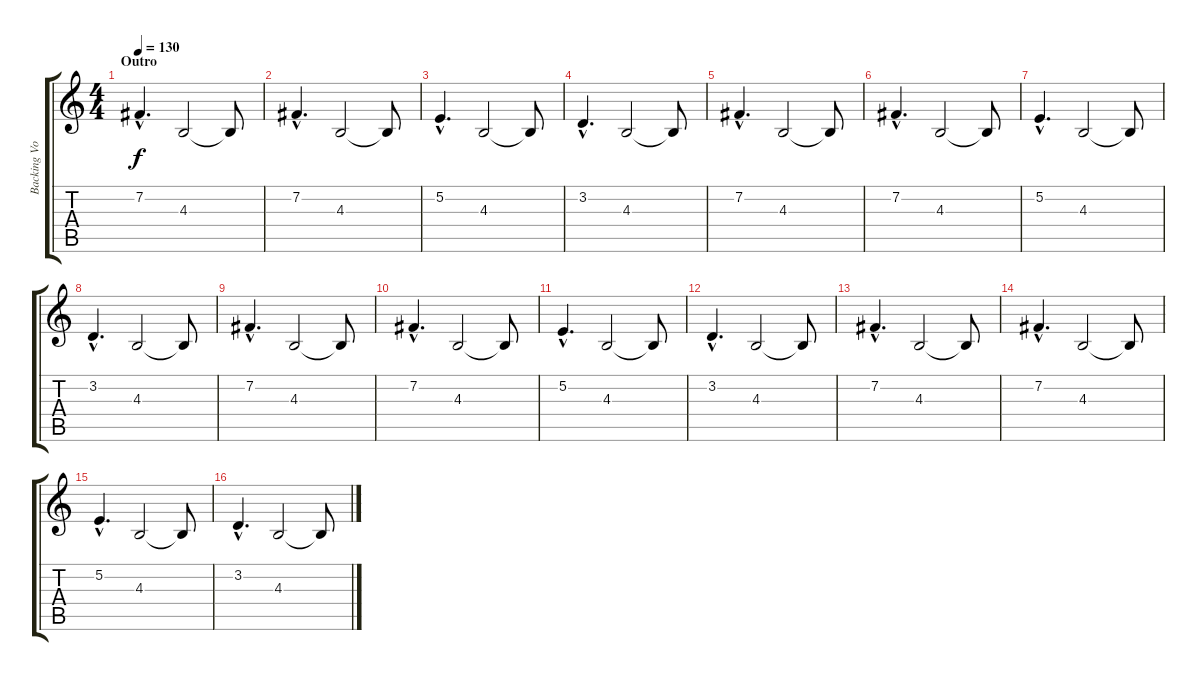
\track ("Backing Vocals" "Backing Vo") {instrument choiraahs}
\staff {score tabs}
\tuning (E4 B3 G3 D3 A2 E2) {hide}
\ts (4 4)
\section ("" "Outro")
\tempo 130
\clef g2
\ks c
7.2{hac}.4{d dy f} 4.3.2 4.3{t}.8 |
7.2{hac}.4{d} 4.3.2 4.3{t}.8 |
5.2{hac}.4{d} 4.3.2 4.3{t}.8 |
3.2{hac}.4{d} 4.3.2 4.3{t}.8 |
7.2{hac}.4{d} 4.3.2 4.3{t}.8 |
7.2{hac}.4{d} 4.3.2 4.3{t}.8 |
5.2{hac}.4{d} 4.3.2 4.3{t}.8 |
3.2{hac}.4{d} 4.3.2 4.3{t}.8 |
7.2{hac}.4{d} 4.3.2 4.3{t}.8 |
7.2{hac}.4{d} 4.3.2 4.3{t}.8 |
5.2{hac}.4{d} 4.3.2 4.3{t}.8 |
3.2{hac}.4{d} 4.3.2 4.3{t}.8 |
7.2{hac}.4{d} 4.3.2 4.3{t}.8 |
7.2{hac}.4{d} 4.3.2 4.3{t}.8 |
5.2{hac}.4{d} 4.3.2 4.3{t}.8 |
3.2{hac}.4{d} 4.3.2 4.3{t}.8
